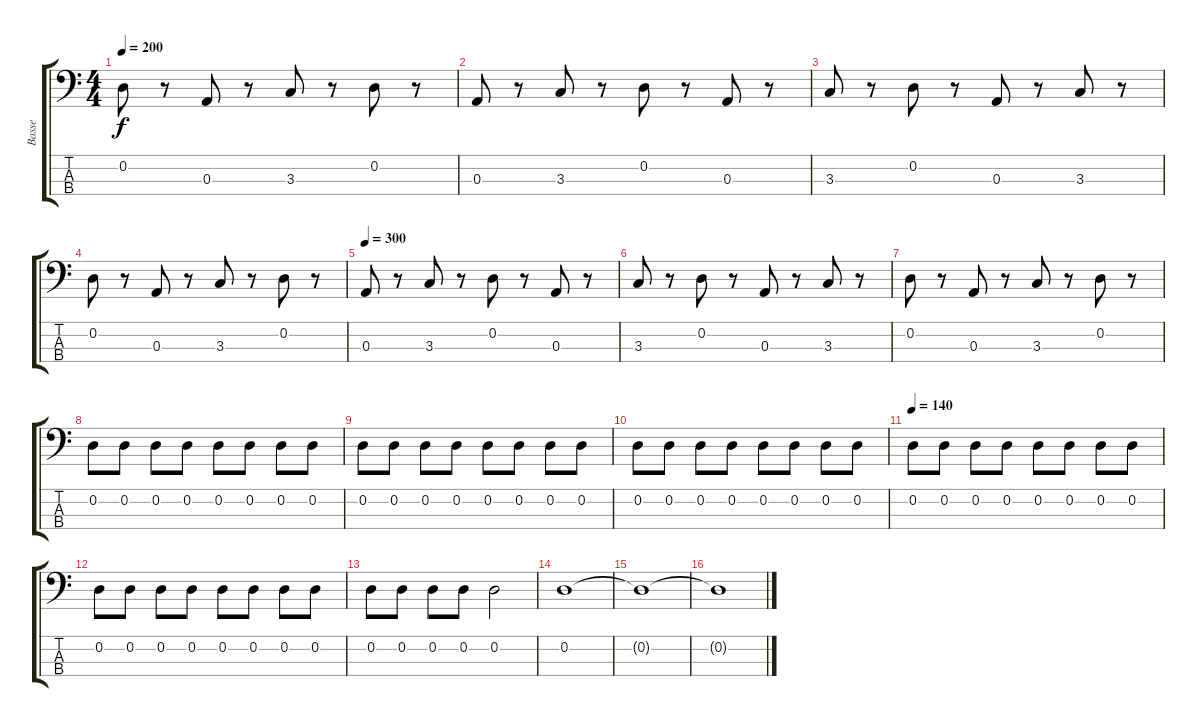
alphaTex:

\track ("Basse" "Basse") {instrument electricbassfinger}
\staff {score tabs}
\tuning (G2 D2 A1 E1) {hide}
\ts (4 4)
\tempo 200
\clef f4
\ks c
0.2.8{dy f} r.8 0.3.8 r.8 3.3.8 r.8 0.2.8 r.8 |
0.3.8 r.8 3.3.8 r.8 0.2.8 r.8 0.3.8 r.8 |
3.3.8 r.8 0.2.8 r.8 0.3.8 r.8 3.3.8 r.8 |
0.2.8 r.8 0.3.8 r.8 3.3.8 r.8 0.2.8 r.8 |
\tempo 300
0.3.8 r.8 3.3.8 r.8 0.2.8 r.8 0.3.8 r.8 |
3.3.8 r.8 0.2.8 r.8 0.3.8 r.8 3.3.8 r.8 |
0.2.8 r.8 0.3.8 r.8 3.3.8 r.8 0.2.8 r.8 |
0.2.8 0.2.8 0.2.8 0.2.8 0.2.8 0.2.8 0.2.8 0.2.8 |
0.2.8 0.2.8 0.2.8 0.2.8 0.2.8 0.2.8 0.2.8 0.2.8 |
0.2.8 0.2.8 0.2.8 0.2.8 0.2.8 0.2.8 0.2.8 0.2.8 |
\tempo 140
0.2.8 0.2.8 0.2.8 0.2.8 0.2.8 0.2.8 0.2.8 0.2.8 |
0.2.8 0.2.8 0.2.8 0.2.8 0.2.8 0.2.8 0.2.8 0.2.8 |
0.2.8 0.2.8 0.2.8 0.2.8 0.2.2 |
0.2.1 |
0.2{t}.1 |
0.2{t}.1
